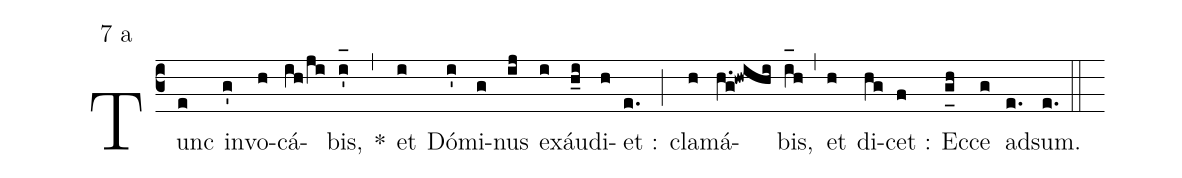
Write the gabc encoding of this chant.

mode:7 a;
%%
(c3) Tunc(e) in(g')vo(h)cá(ih/ji)bis,(i'_[oh:h]) *(,) et(i) Dó(i')mi(g)nus(ij) ex(i)áu(h_i)di(h)et :(e.) (;) cla(h)má(h.g!hwihi)bis,(i_[oh:h]h) (,) et(h) di(hg)cet :(f) Ec(g_[uh:l]h)ce(g) ad(e.)sum.(e.) (::)
